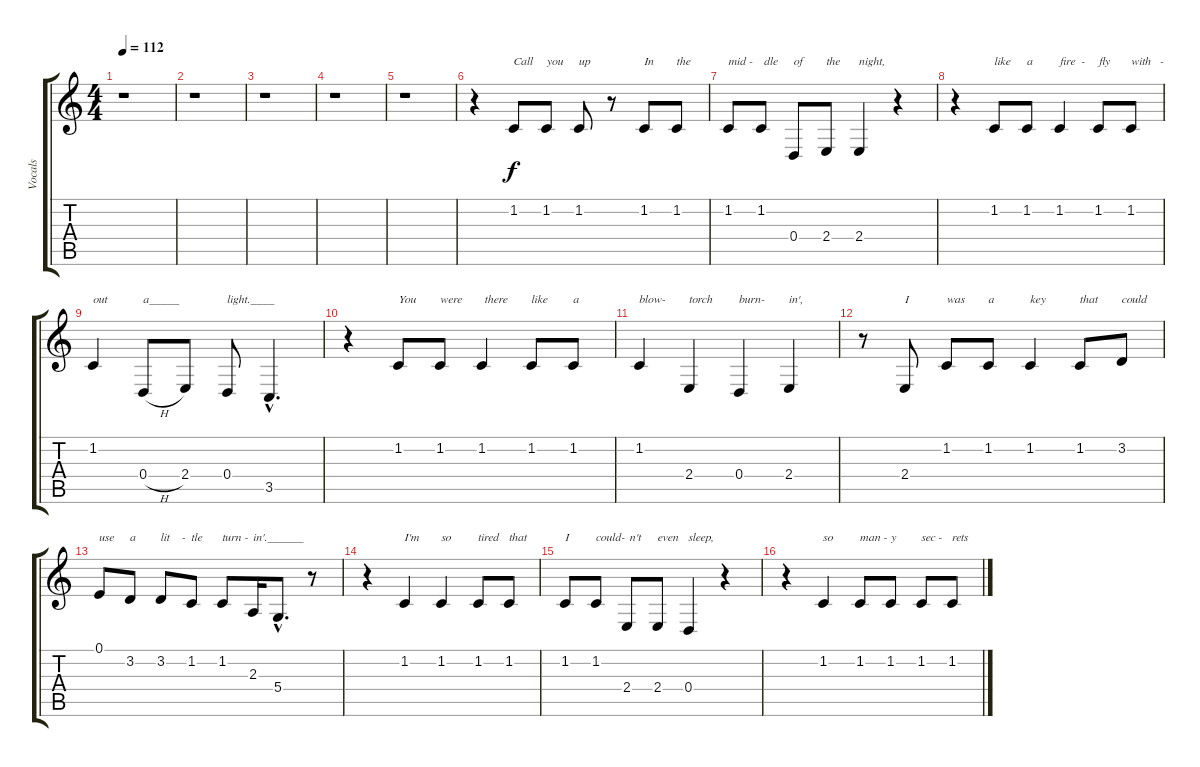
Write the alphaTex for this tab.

\track ("Vocals" "Vocals") {instrument oboe}
\staff {score tabs}
\tuning (E4 B3 G3 D3 A2 E2) {hide}
\ts (4 4)
\tempo 112
\clef g2
\ks c
r.1{dy f instrument oboe} |
r.1 |
r.1 |
r.1 |
r.1 |
r.4 1.2.8{txt "Call"} 1.2.8{txt "you"} 1.2.8{txt "up"} r.8 1.2.8{txt "In"} 1.2.8{txt "the"} |
1.2.8{txt "mid -"} 1.2.8{txt " dle"} 0.4.8{txt "of"} 2.4.8{txt "the"} 2.4.4{txt "night,"} r.4 |
r.4 1.2.8{txt "like"} 1.2.8{txt "a"} 1.2.4{txt "fire  -"} 1.2.8{txt "fly"} 1.2.8{txt "with   -"} |
1.2.4{txt "out"} 0.4{h}.8{txt "a_____"} 2.4.8 0.4.8{txt "light.____"} 3.5{hac}.4{d} |
r.4 1.2.8{txt "You"} 1.2.8{txt "were"} 1.2.4{txt " there"} 1.2.8{txt "like"} 1.2.8{txt "a"} |
1.2.4{txt "blow-"} 2.4.4{txt "torch"} 0.4.4{txt "burn-"} 2.4.4{txt "in',"} |
r.8 2.4.8{txt "I"} 1.2.8{txt "was"} 1.2.8{txt "a"} 1.2.4{txt "key"} 1.2.8{txt "that"} 3.2.8{txt "could"} |
0.1.8{txt "use"} 3.2.8{txt "a"} 3.2.8{txt "lit    -"} 1.2.8{txt "tle"} 1.2.8{txt "turn -"} 2.3.16{txt "in'.______"} 5.4{hac}.8{d} r.8 |
r.4 1.2.4{txt "I'm"} 1.2.4{txt "so"} 1.2.8{txt "tired"} 1.2.8{txt "that"} |
1.2.8{txt "I"} 1.2.8{txt "could-"} 2.4.8{txt " n't"} 2.4.8{txt "even"} 0.4.4{txt "sleep,"} r.4 |
r.4 1.2.4{txt "so"} 1.2.8{txt "man -"} 1.2.8{txt "y"} 1.2.8{txt "sec -"} 1.2.8{txt "rets"}
